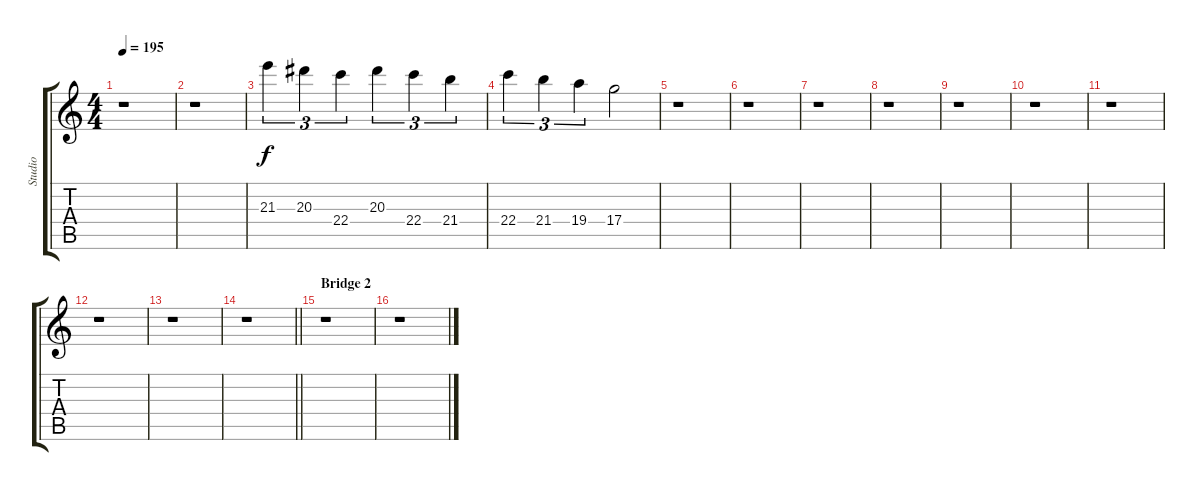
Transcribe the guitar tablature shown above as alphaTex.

\track ("Studio" "Studio") {instrument distortionguitar}
\staff {score tabs}
\tuning (E4 B3 G3 D3 A2 E2) {hide}
\ts (4 4)
\tempo 195
\clef g2
\ks c
r.1{dy f} |
r.1 |
21.3.4{tu (3 2)} 20.3.4{tu (3 2)} 22.4.4{tu (3 2)} 20.3.4{tu (3 2)} 22.4.4{tu (3 2)} 21.4.4{tu (3 2)} |
22.4.4{tu (3 2)} 21.4.4{tu (3 2)} 19.4.4{tu (3 2)} 17.4.2 |
r.1 |
r.1 |
r.1 |
r.1 |
r.1 |
r.1 |
r.1 |
r.1 |
r.1 |
\barLineRight lightlight
r.1 |
\section ("" "Bridge 2")
r.1 |
r.1
